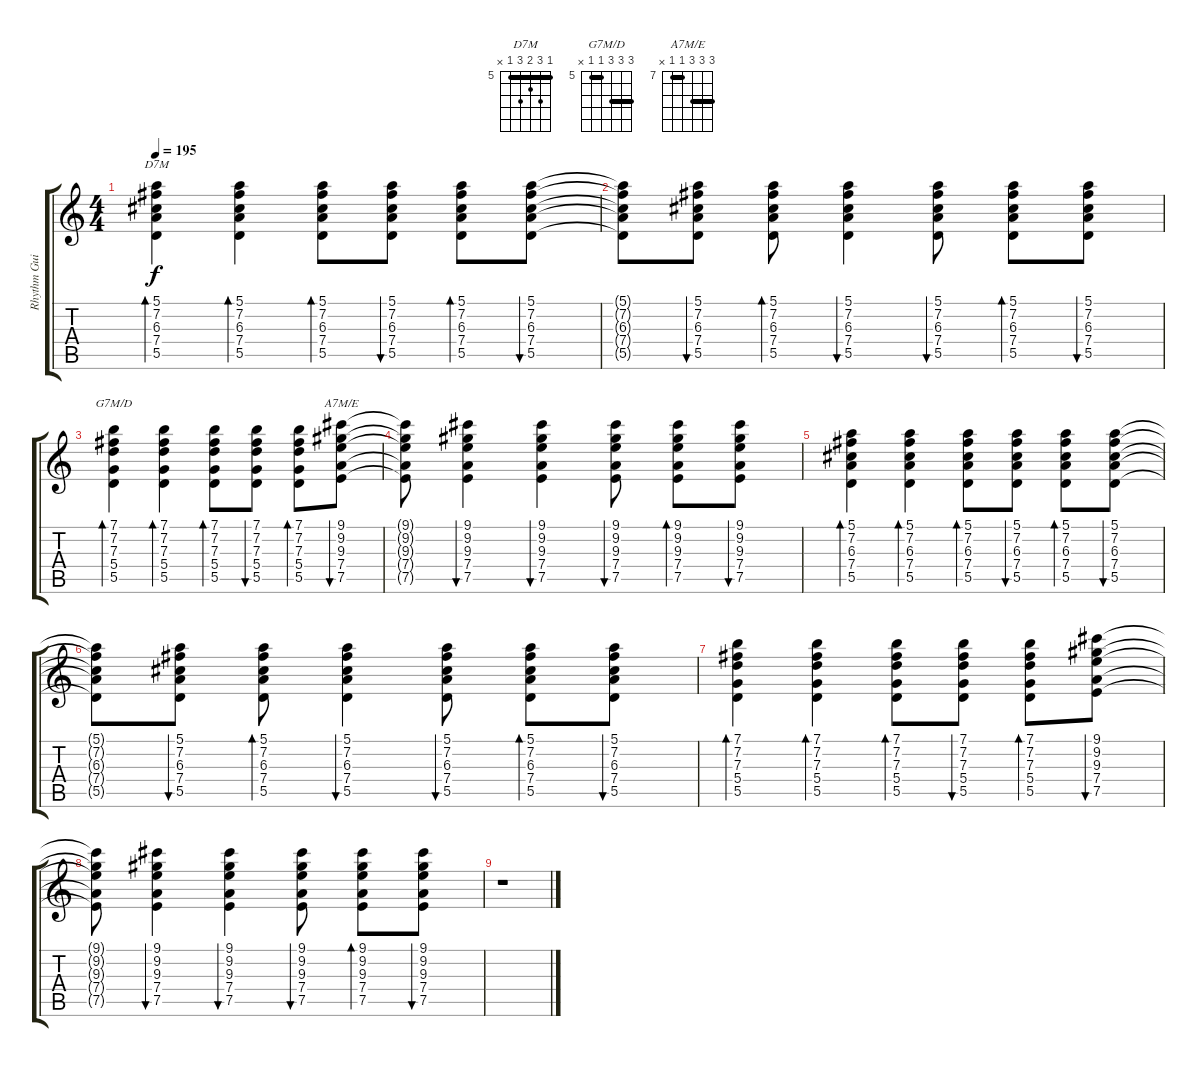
\track ("Rhythm Guitar" "Rhythm Gui") {instrument overdrivenguitar}
\staff {score tabs}
\tuning (E4 B3 G3 D3 A2 E2) {hide}
\chord ("D7M" 5 7 6 7 5 x) {firstfret 5 barre 5}
\chord ("G7M/D" 7 7 7 5 5 x) {firstfret 5 barre (5 7)}
\chord ("A7M/E" 9 9 9 7 7 x) {firstfret 7 barre (7 9)}
\ts (4 4)
\tempo 195
\clef g2
\ks c
(5.1 7.2 6.3 7.4 5.5).4{bd 30 ch "D7M" dy f} (5.1 7.2 6.3 7.4 5.5).4{bd 30} (5.1 7.2 6.3 7.4 5.5).8{bd 30} (5.1 7.2 6.3 7.4 5.5).8{bu 30} (5.1 7.2 6.3 7.4 5.5).8{bd 30} (5.1 7.2 6.3 7.4 5.5).8{bu 30} |
(5.1{t} 7.2{t} 6.3{t} 7.4{t} 5.5{t}).8 (5.1 7.2 6.3 7.4 5.5).8{bu 30} (5.1 7.2 6.3 7.4 5.5).8{bd 30} (5.1 7.2 6.3 7.4 5.5).4{bu 30} (5.1 7.2 6.3 7.4 5.5).8{bu 30} (5.1 7.2 6.3 7.4 5.5).8{bd 30} (5.1 7.2 6.3 7.4 5.5).8{bu 30} |
(7.1 7.2 7.3 5.4 5.5).4{bd 30 ch "G7M/D"} (7.1 7.2 7.3 5.4 5.5).4{bd 30} (7.1 7.2 7.3 5.4 5.5).8{bd 30} (7.1 7.2 7.3 5.4 5.5).8{bu 30} (7.1 7.2 7.3 5.4 5.5).8{bd 30} (9.1 9.2 9.3 7.4 7.5).8{bu 30 ch "A7M/E"} |
(9.1{t} 9.2{t} 9.3{t} 7.4{t} 7.5{t}).8 (9.1 9.2 9.3 7.4 7.5).4{bu 30} (9.1 9.2 9.3 7.4 7.5).4{bu 30} (9.1 9.2 9.3 7.4 7.5).8{bu 30} (9.1 9.2 9.3 7.4 7.5).8{bd 30} (9.1 9.2 9.3 7.4 7.5).8{bu 30} |
(5.1 7.2 6.3 7.4 5.5).4{bd 30} (5.1 7.2 6.3 7.4 5.5).4{bd 30} (5.1 7.2 6.3 7.4 5.5).8{bd 30} (5.1 7.2 6.3 7.4 5.5).8{bu 30} (5.1 7.2 6.3 7.4 5.5).8{bd 30} (5.1 7.2 6.3 7.4 5.5).8{bu 30} |
(5.1{t} 7.2{t} 6.3{t} 7.4{t} 5.5{t}).8 (5.1 7.2 6.3 7.4 5.5).8{bu 30} (5.1 7.2 6.3 7.4 5.5).8{bd 30} (5.1 7.2 6.3 7.4 5.5).4{bu 30} (5.1 7.2 6.3 7.4 5.5).8{bu 30} (5.1 7.2 6.3 7.4 5.5).8{bd 30} (5.1 7.2 6.3 7.4 5.5).8{bu 30} |
(7.1 7.2 7.3 5.4 5.5).4{bd 30} (7.1 7.2 7.3 5.4 5.5).4{bd 30} (7.1 7.2 7.3 5.4 5.5).8{bd 30} (7.1 7.2 7.3 5.4 5.5).8{bu 30} (7.1 7.2 7.3 5.4 5.5).8{bd 30} (9.1 9.2 9.3 7.4 7.5).8{bu 30} |
(9.1{t} 9.2{t} 9.3{t} 7.4{t} 7.5{t}).8 (9.1 9.2 9.3 7.4 7.5).4{bu 30} (9.1 9.2 9.3 7.4 7.5).4{bu 30} (9.1 9.2 9.3 7.4 7.5).8{bu 30} (9.1 9.2 9.3 7.4 7.5).8{bd 30} (9.1 9.2 9.3 7.4 7.5).8{bu 30} |
r.1
